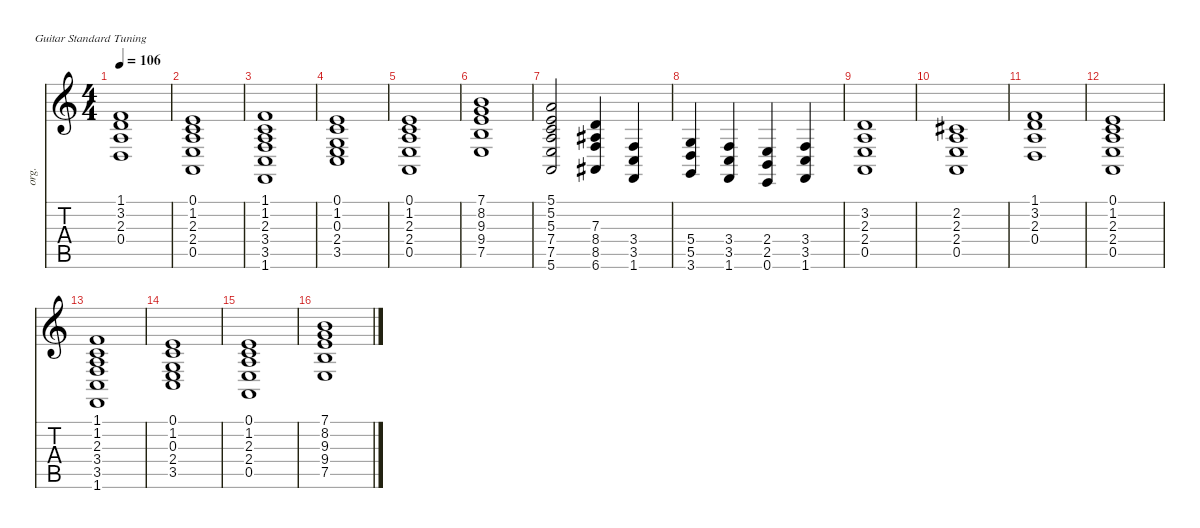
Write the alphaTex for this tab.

\defaultSystemsLayout 4
\hideDynamics
\bracketExtendMode nobrackets
\track ("Organ" "org.") {instrument drawbarorgan}
\staff {score tabs}
\tuning (E4 B3 G3 D3 A2 E2)
\ts (4 4)
\tempo 106
\clef g2
\ks c
(1.1 3.2 2.3 0.4).1{dy f instrument drawbarorgan} |
(0.1 1.2 2.3 2.4 0.5).1 |
(1.1 1.2 2.3 3.4 3.5 1.6).1 |
(0.1 1.2 0.3 2.4 3.5).1 |
(0.1 1.2 2.3 2.4 0.5).1 |
(7.1 8.2 9.3 9.4 7.5).1 |
(5.1 5.2 5.3 7.4 7.5 5.6).2 (7.3 8.4{acc #} 8.5 6.6{acc #}).4 (3.4 3.5 1.6).4 |
(5.4 5.5 3.6).4 (3.4 3.5 1.6).4 (2.4 2.5 0.6).4 (3.4 3.5 1.6).4 |
(3.2 2.3 2.4 0.5).1 |
(2.2{acc #} 2.3 2.4 0.5).1 |
(1.1 3.2 2.3 0.4).1 |
(0.1 1.2 2.3 2.4 0.5).1 |
(1.1 1.2 2.3 3.4 3.5 1.6).1 |
(0.1 1.2 0.3 2.4 3.5).1 |
(0.1 1.2 2.3 2.4 0.5).1 |
(7.1 8.2 9.3 9.4 7.5).1
